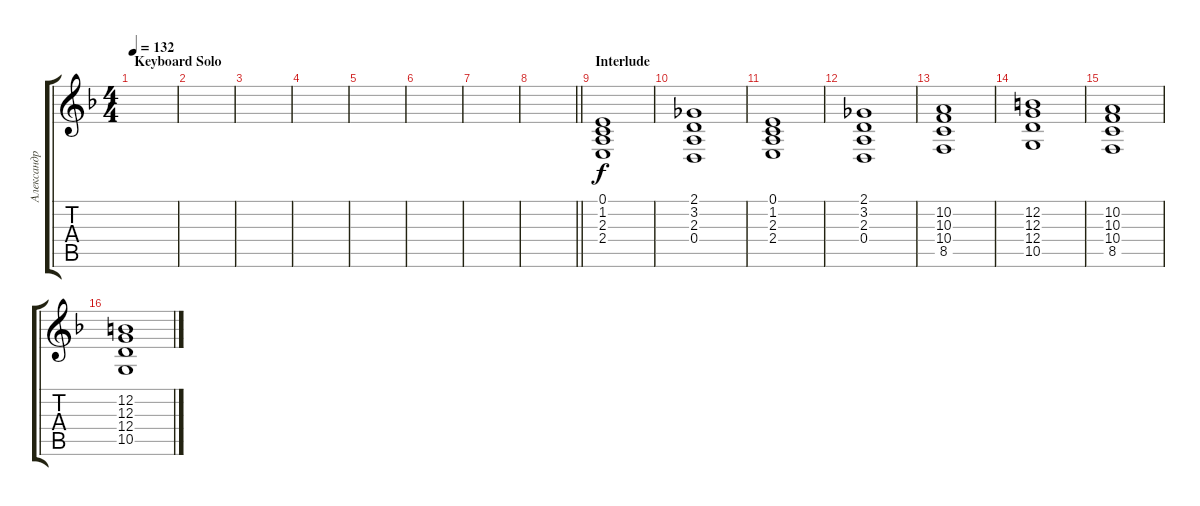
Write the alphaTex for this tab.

\track ("Александр Андрюхин" "Александр ") {instrument stringensemble2}
\staff {score tabs}
\tuning (E4 B3 G3 D3 A2 E2) {hide}
\ts (4 4)
\section ("" "Keyboard Solo")
\tempo 132
\clef g2
\ks f
|
|
|
|
|
|
|
\barLineRight lightlight
|
\section ("" "Interlude")
(0.1 1.2 2.3 2.4).1 |
(2.1 3.2 2.3 0.4).1 |
(0.1 1.2 2.3 2.4).1 |
(2.1 3.2 2.3 0.4).1 |
(10.2 10.3 10.4 8.5).1 |
(12.2 12.3 12.4 10.5).1 |
(10.2 10.3 10.4 8.5).1 |
(12.2 12.3 12.4 10.5).1
